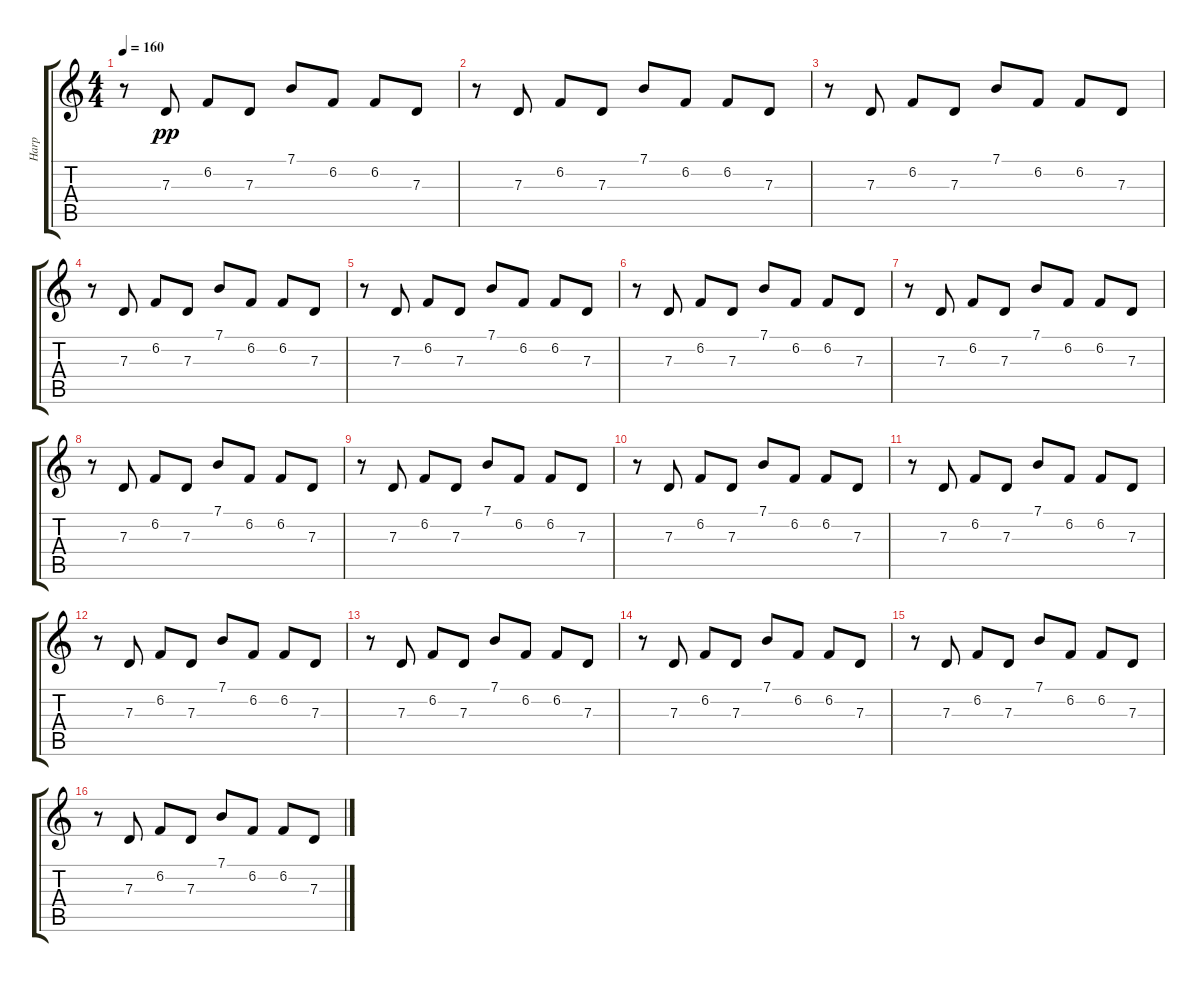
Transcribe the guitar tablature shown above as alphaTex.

\track ("Harp" "Harp") {instrument orchestralharp}
\staff {score tabs}
\tuning (E4 B3 G3 D3 A2 E2) {hide}
\ts (4 4)
\tempo 160
\clef g2
\ks c
r.8{dy pp} 7.3.8 6.2.8 7.3.8 7.1.8 6.2.8 6.2.8 7.3.8 |
r.8 7.3.8 6.2.8 7.3.8 7.1.8 6.2.8 6.2.8 7.3.8 |
r.8 7.3.8 6.2.8 7.3.8 7.1.8 6.2.8 6.2.8 7.3.8 |
r.8 7.3.8 6.2.8 7.3.8 7.1.8 6.2.8 6.2.8 7.3.8 |
r.8 7.3.8 6.2.8 7.3.8 7.1.8 6.2.8 6.2.8 7.3.8 |
r.8 7.3.8 6.2.8 7.3.8 7.1.8 6.2.8 6.2.8 7.3.8 |
r.8 7.3.8 6.2.8 7.3.8 7.1.8 6.2.8 6.2.8 7.3.8 |
r.8 7.3.8 6.2.8 7.3.8 7.1.8 6.2.8 6.2.8 7.3.8 |
r.8 7.3.8 6.2.8 7.3.8 7.1.8 6.2.8 6.2.8 7.3.8 |
r.8 7.3.8 6.2.8 7.3.8 7.1.8 6.2.8 6.2.8 7.3.8 |
r.8 7.3.8 6.2.8 7.3.8 7.1.8 6.2.8 6.2.8 7.3.8 |
r.8 7.3.8 6.2.8 7.3.8 7.1.8 6.2.8 6.2.8 7.3.8 |
r.8 7.3.8 6.2.8 7.3.8 7.1.8 6.2.8 6.2.8 7.3.8 |
r.8 7.3.8 6.2.8 7.3.8 7.1.8 6.2.8 6.2.8 7.3.8 |
r.8 7.3.8 6.2.8 7.3.8 7.1.8 6.2.8 6.2.8 7.3.8 |
r.8 7.3.8 6.2.8 7.3.8 7.1.8 6.2.8 6.2.8 7.3.8
